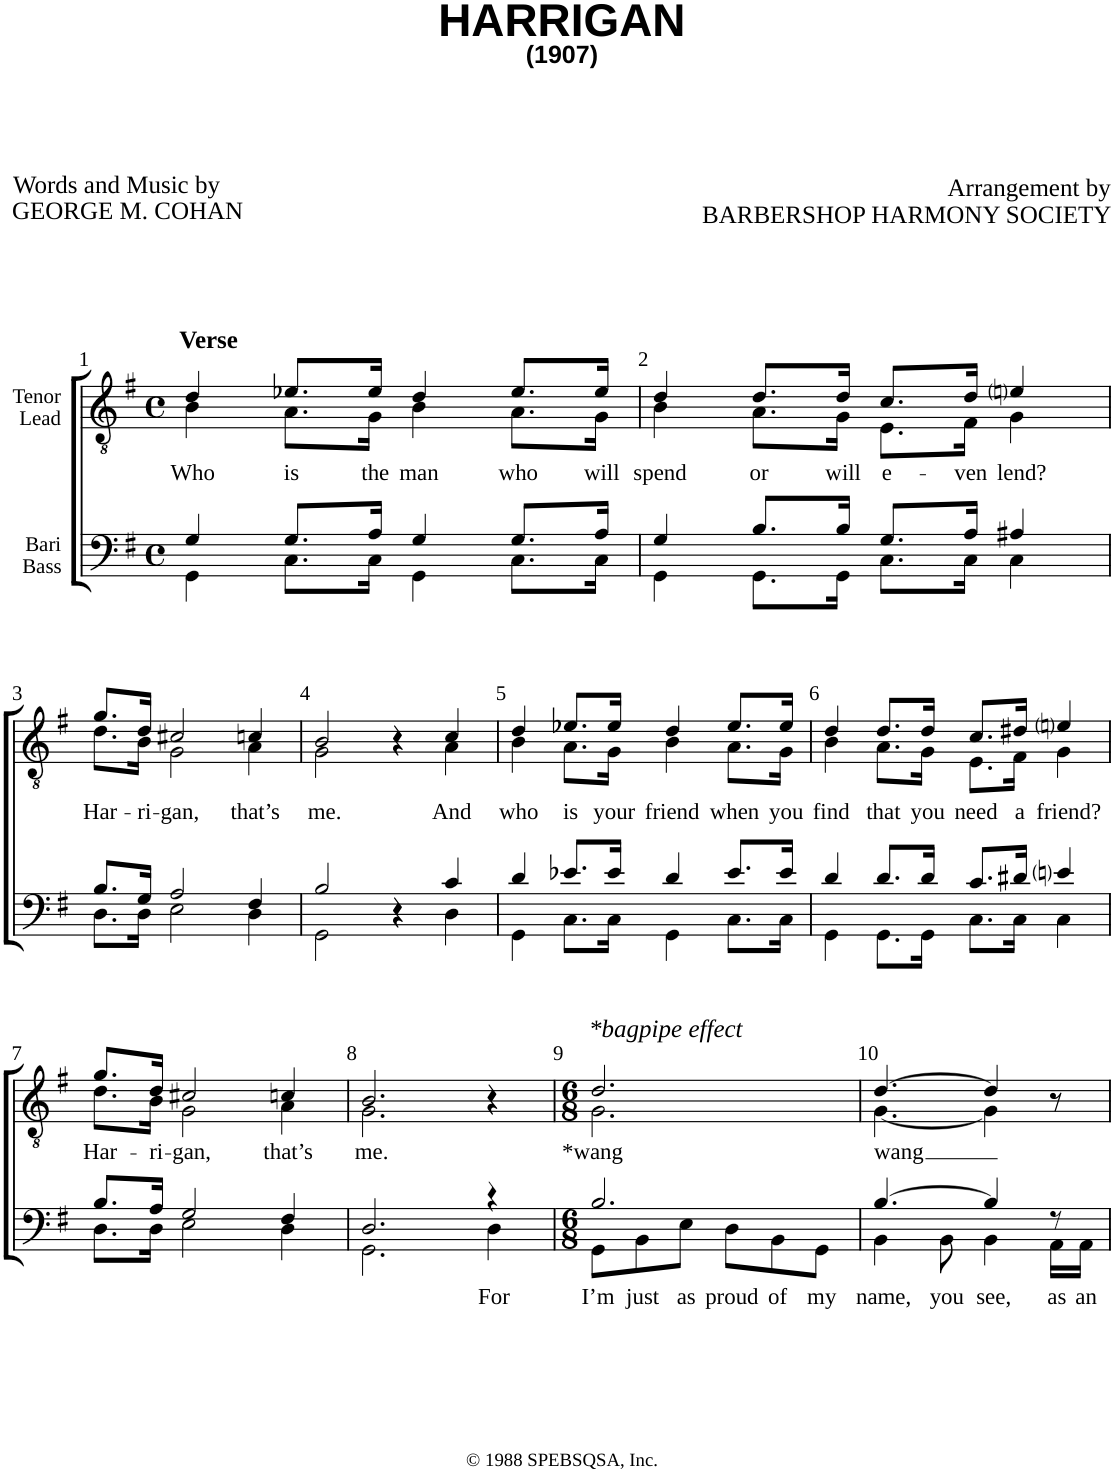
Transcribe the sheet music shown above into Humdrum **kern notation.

**kern	**text	**kern	**text
*part2	*part2	*part1	*part1
*staff2	*staff2	*staff1	*staff1
*I"Bari Bass	*	*I"Tenor Lead	*
*clefF4	*	*clefGv2	*
*k[f#]	*	*k[f#]	*
*M4/4	*	*M4/4	*
*met(c)	*	*met(c)	*
!!LO:REH:place=s1:a:B:cj:enc=none:fs=12:t=Verse
=1	=1	=1	=1
*^	*	*^	*
!	!	!	!	!	!LO:LY:b
4G/	4GG\	.	4d/	4B\	Who
!	!	!	!	!	!LO:LY:b
8.G/L	8.C\L	.	8.e-X/L	8.A\L	is
!	!	!	!	!	!LO:LY:b
16A/Jk	16C\Jk	.	16e-/Jk	16G\Jk	the
!	!	!	!	!	!LO:LY:b
4G/	4GG\	.	4d/	4B\	man
!	!	!	!	!	!LO:LY:b
8.G/L	8.C\L	.	8.e-/L	8.A\L	who
!	!	!	!	!	!LO:LY:b
16A/Jk	16C\Jk	.	16e-/Jk	16G\Jk	will
=2	=2	=2	=2	=2	=2
!	!	!	!	!	!LO:LY:b
4G/	4GG\	.	4d/	4B\	spend
!	!	!	!	!	!LO:LY:b
8.B/L	8.GG\L	.	8.d/L	8.A\L	or
!	!	!	!	!	!LO:LY:b
16B/Jk	16GG\Jk	.	16d/Jk	16G\Jk	will
!	!	!	!	!	!LO:LY:b
8.G/L	8.C\L	.	8.c/L	8.E\L	e-
!	!	!	!	!	!LO:LY:b
16A/Jk	16C\Jk	.	16d/Jk	16F#\Jk	-ven
!	!	!	!	!	!LO:LY:b
4A#X/	4C\	.	4eni/	4G\	lend?
!!LO:LB:g=z	!!
=3	=3	=3	=3	=3	=3
!	!	!	!	!	!LO:LY:b
8.B/L	8.D\L	.	8.g/L	8.d\L	Har-
!	!	!	!	!	!LO:LY:b
16G/Jk	16D\Jk	.	16d/Jk	16B\Jk	-ri-
!	!	!	!	!	!LO:LY:b
2A/	2E\	.	2c#X/	2G\	-gan,
!	!	!	!	!	!LO:LY:b
4F#/	4D\	.	4cn/	4A\	that’s
=4	=4	=4	=4	=4	=4
!	!	!	!	!	!LO:LY:b
2B/	2GG\	.	2B/	2G\	me.
4r	4r	.	4r	4r	.
!	!	!	!	!	!LO:LY:b
4c/	4D\	.	4c/	4A\	And
=5	=5	=5	=5	=5	=5
!	!	!	!	!	!LO:LY:b
4d/	4GG\	.	4d/	4B\	who
!	!	!	!	!	!LO:LY:b
8.e-X/L	8.C\L	.	8.e-X/L	8.A\L	is
!	!	!	!	!	!LO:LY:b
16e-/Jk	16C\Jk	.	16e-/Jk	16G\Jk	your
!	!	!	!	!	!LO:LY:b
4d/	4GG\	.	4d/	4B\	friend
!	!	!	!	!	!LO:LY:b
8.e-/L	8.C\L	.	8.e-/L	8.A\L	when
!	!	!	!	!	!LO:LY:b
16e-/Jk	16C\Jk	.	16e-/Jk	16G\Jk	you
=6	=6	=6	=6	=6	=6
!	!	!	!	!	!LO:LY:b
4d/	4GG\	.	4d/	4B\	find
!	!	!	!	!	!LO:LY:b
8.d/L	8.GG\L	.	8.d/L	8.A\L	that
!	!	!	!	!	!LO:LY:b
16d/Jk	16GG\Jk	.	16d/Jk	16G\Jk	you
!	!	!	!	!	!LO:LY:b
8.c/L	8.C\L	.	8.c/L	8.E\L	need
!	!	!	!	!	!LO:LY:b
16d#X/Jk	16C\Jk	.	16d#X/Jk	16F#\Jk	a
!	!	!	!	!	!LO:LY:b
4eni/	4C\	.	4eni/	4G\	friend?
!!LO:LB:g=z	!!
=7	=7	=7	=7	=7	=7
!	!	!	!	!	!LO:LY:b
8.B/L	8.D\L	.	8.g/L	8.d\L	Har-
!	!	!	!	!	!LO:LY:b
16A/Jk	16D\Jk	.	16d/Jk	16B\Jk	-ri-
!	!	!	!	!	!LO:LY:b
2G/	2E\	.	2c#X/	2G\	-gan,
!	!	!	!	!	!LO:LY:b
4F#/	4D\	.	4cn/	4A\	that’s
=8	=8	=8	=8	=8	=8
!	!	!	!	!	!LO:LY:b
2.D/	2.GG\	.	2.B/	2.G\	me.
!	!	!LO:LY:b	!	!	!
4r	4D\	For	4r	4r	.
=9	=9	=9	=9	=9	=9
*M6/8	*	*	*M6/8	*	*
!	!	!	!LO:TX:a:i:t=*bagpipe effect	!	!
!	!	!LO:LY:b	!	!	!LO:LY:b
2.B/	8GG\L	I’m	2.d/	2.G\	\*wang
!	!	!LO:LY:b	!	!	!
.	8BB\	just	.	.	.
!	!	!LO:LY:b	!	!	!
.	8E\J	as	.	.	.
!	!	!LO:LY:b	!	!	!
.	8D\L	proud	.	.	.
!	!	!LO:LY:b	!	!	!
.	8BB\	of	.	.	.
!	!	!LO:LY:b	!	!	!
.	8GG\J	my	.	.	.
=10	=10	=10	=10	=10	=10
!	!	!LO:LY:b	!	!	!LO:LY:b
[4.B/	4BB\	name,	[4.d/	[4.G\	wang
!	!	!LO:LY:b	!	!	!
.	8BB\	you	.	.	.
!	!	!LO:LY:b	!	!	!
4B/]	4BB\	see,	4d/]	4G\]	.
!	!	!LO:LY:b	!	!	!
8r	16AA\LL	as	8r	8r	.
!	!	!LO:LY:b	!	!	!
.	16AA\JJ	an	.	.	.
*v	*v	*	*	*	*
*	*	*v	*v	*
=	=	=	=
*-	*-	*-	*-
